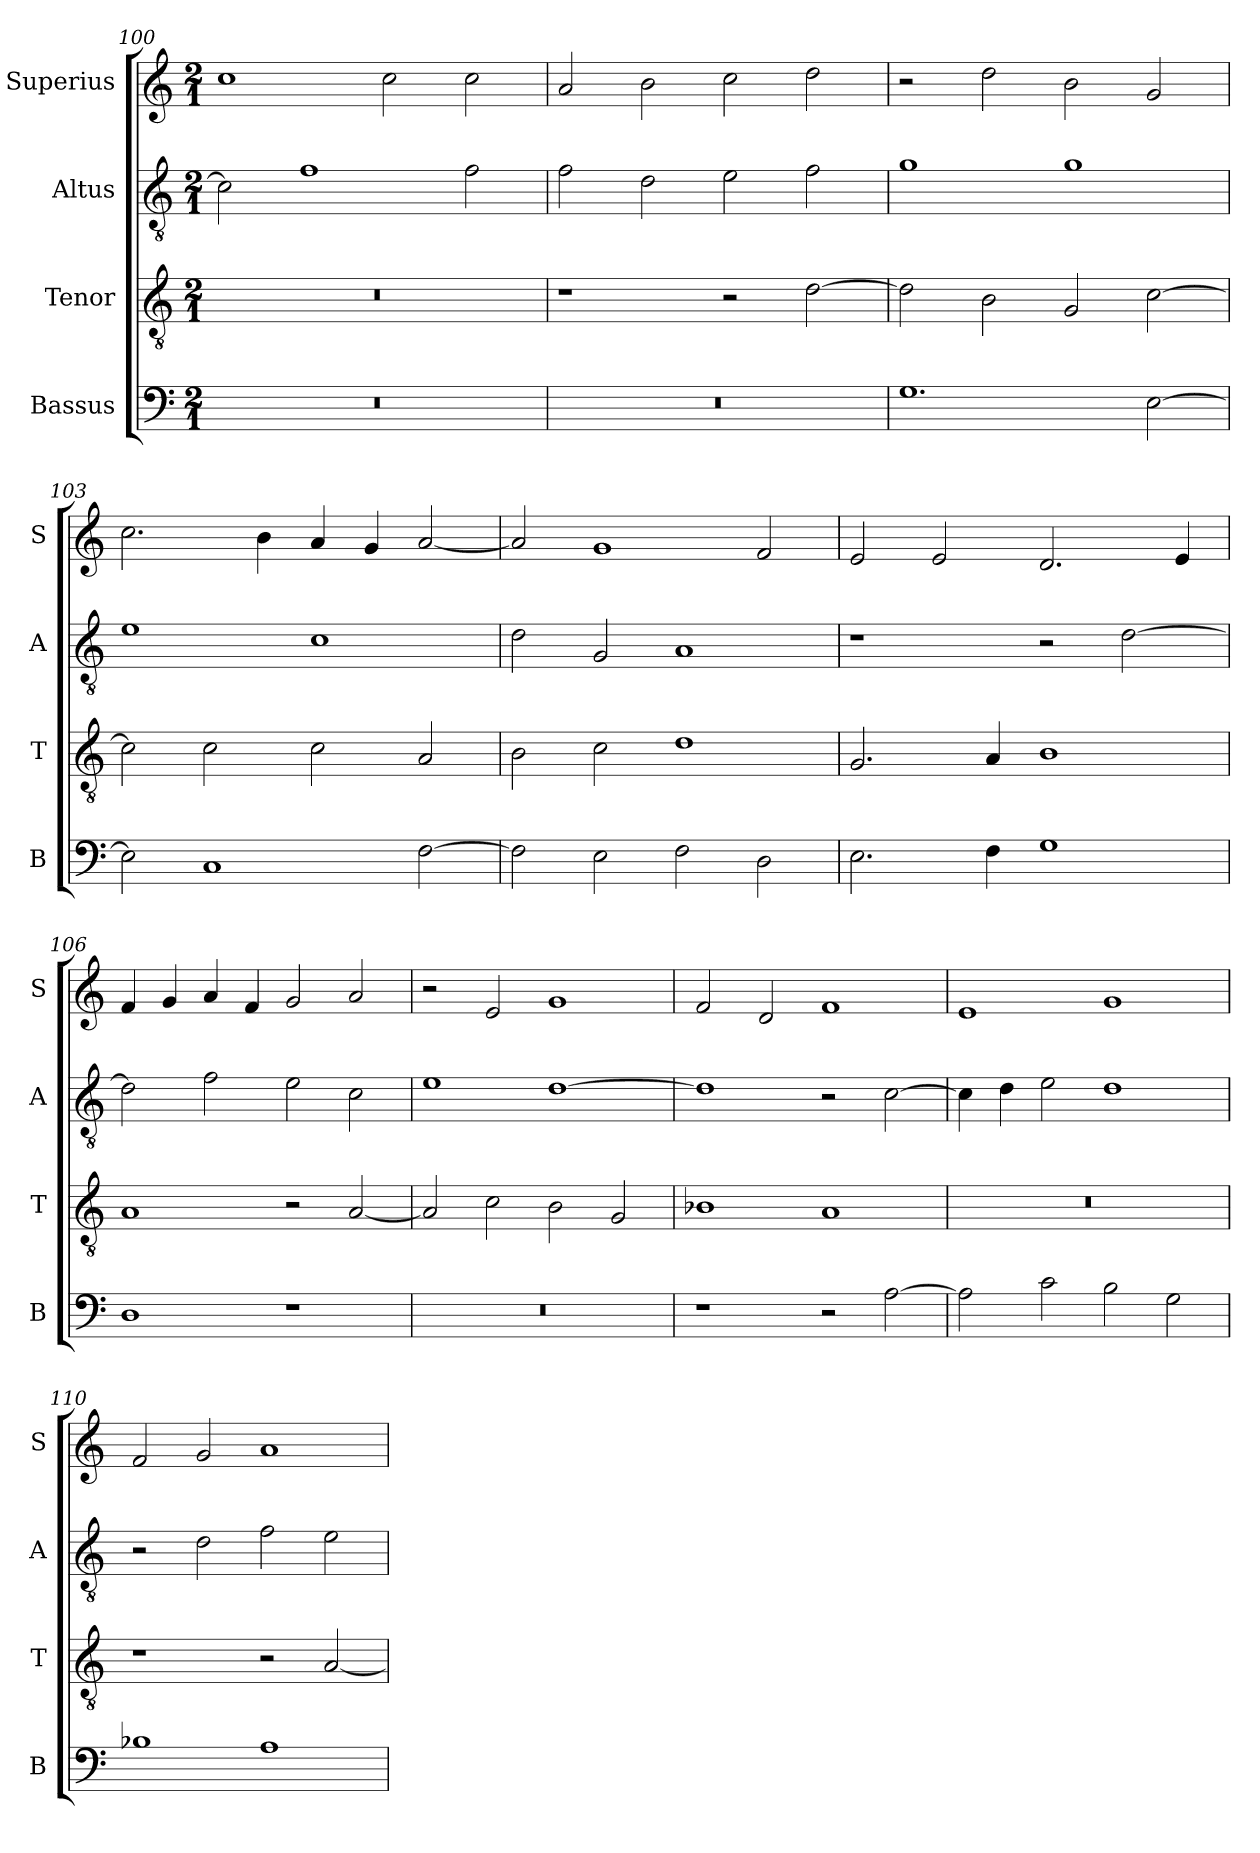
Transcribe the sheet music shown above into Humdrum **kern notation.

**kern	**kern	**kern	**kern
*part4	*part3	*part2	*part1
*staff4	*staff3	*staff2	*staff1
*I"Bassus	*I"Tenor	*I"Altus	*I"Superius
*I'B	*I'T	*I'A	*I'S
*clefF4	*clefGv2	*clefGv2	*clefG2
*k[]	*k[]	*k[]	*k[]
*C:	*C:	*C:	*C:
*M2/1	*M2/1	*M2/1	*M2/1
=100	=100	=100	=100
0r	0r	2c]	1cc
.	.	1f	.
.	.	.	2cc
.	.	2f	2cc
=101	=101	=101	=101
0r	1r	2f	2a
.	.	2d	2b
.	2r	2e	2cc
.	[2d	2f	2dd
=102	=102	=102	=102
1.G	2d]	1g	2r
.	2B	.	2dd
.	2G	1g	2b
[2E	[2c	.	2g
=103	=103	=103	=103
2E]	2c]	1e	2.cc
1C	2c	.	.
.	.	.	4b
.	2c	1c	4a
.	.	.	4g
[2F	2A	.	[2a
=104	=104	=104	=104
2F]	2B	2d	2a]
2E	2c	2G	1g
2F	1d	1A	.
2D	.	.	2f
=105	=105	=105	=105
2.E	2.G	1r	2e
.	.	.	2e
4F	4A	.	.
1G	1B	2r	2.d
.	.	[2d	.
.	.	.	4e
=106	=106	=106	=106
1D	1A	2d]	4f
.	.	.	4g
.	.	2f	4a
.	.	.	4f
1r	2r	2e	2g
.	[2A	2c	2a
=107	=107	=107	=107
0r	2A]	1e	2r
.	2c	.	2e
.	2B	[1d	1g
.	2G	.	.
=108	=108	=108	=108
1r	1B-X	1d]	2f
.	.	.	2d
2r	1A	2r	1f
[2A	.	[2c	.
=109	=109	=109	=109
2A]	0r	4c]	1e
.	.	4d	.
2c	.	2e	.
2B	.	1d	1g
2G	.	.	.
=110	=110	=110	=110
1B-X	1r	2r	2f
.	.	2d	2g
1A	2r	2f	1a
.	[2A	2e	.
=	=	=	=
*-	*-	*-	*-
